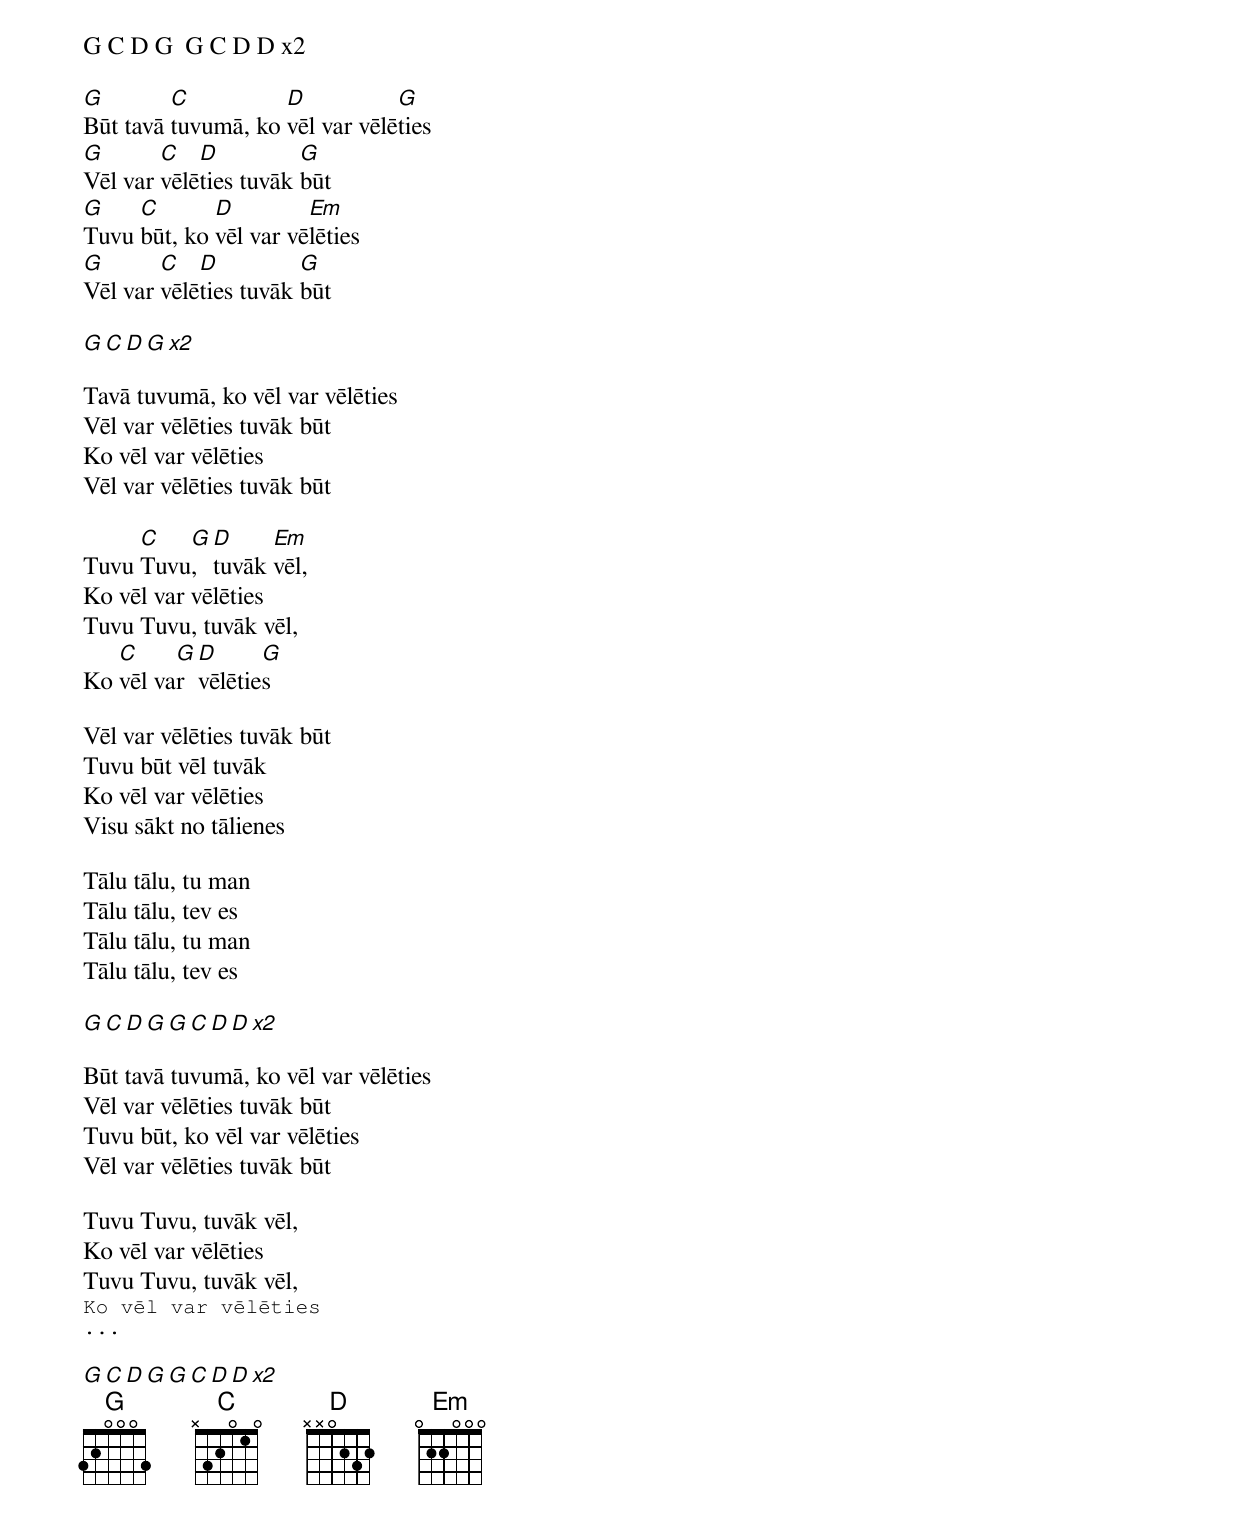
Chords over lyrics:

G C D G  G C D D x2

G        C          D           G
Būt tavā tuvumā, ko vēl var vēlēties
G       C   D          G
Vēl var vēlēties tuvāk būt
G    C       D         Em
Tuvu būt, ko vēl var vēlēties
G       C   D          G
Vēl var vēlēties tuvāk būt

G C D G x2

Tavā tuvumā, ko vēl var vēlēties
Vēl var vēlēties tuvāk būt
Ko vēl var vēlēties
Vēl var vēlēties tuvāk būt

     C   G D     Em
Tuvu Tuvu, tuvāk vēl,
Ko vēl var vēlēties
Tuvu Tuvu, tuvāk vēl,
   C     G D      G
Ko vēl var vēlēties

Vēl var vēlēties tuvāk būt
Tuvu būt vēl tuvāk
Ko vēl var vēlēties
Visu sākt no tālienes

Tālu tālu, tu man
Tālu tālu, tev es
Tālu tālu, tu man
Tālu tālu, tev es

G C D G  G C D D x2

Būt tavā tuvumā, ko vēl var vēlēties
Vēl var vēlēties tuvāk būt
Tuvu būt, ko vēl var vēlēties
Vēl var vēlēties tuvāk būt

Tuvu Tuvu, tuvāk vēl,
Ko vēl var vēlēties
Tuvu Tuvu, tuvāk vēl,
Ko vēl var vēlēties
...

G C D G  G C D D x2
